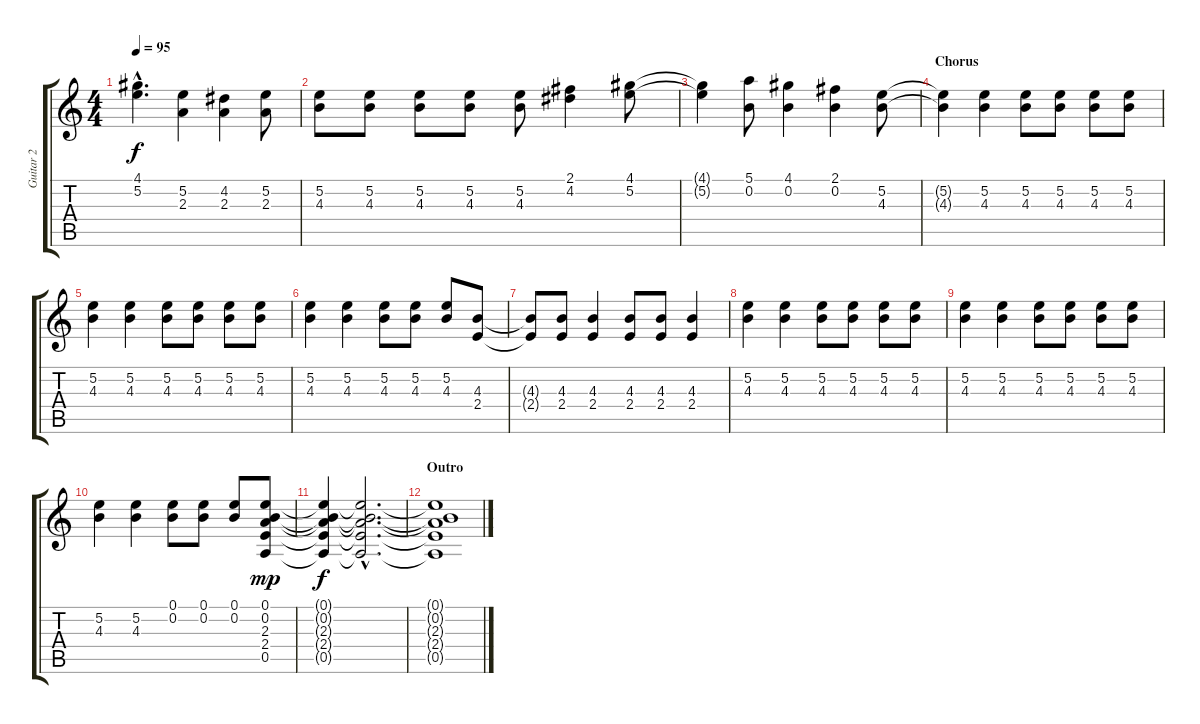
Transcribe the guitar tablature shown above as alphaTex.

\track ("Guitar 2" "Guitar 2") {instrument electricguitarjazz}
\staff {score tabs}
\tuning (E4 B3 G3 D3 A2 E2) {hide}
\ts (4 4)
\tempo 95
\clef g2
\ks c
(4.1{hac t} 5.2{hac t}).4{d dy f volume 13 instrument overdrivenguitar} (5.2 2.3).4 (4.2 2.3).4 (5.2 2.3).8 |
(5.2 4.3).8 (5.2 4.3).8 (5.2 4.3).8 (5.2 4.3).8 (5.2 4.3).8 (2.1 4.2).4 (4.1 5.2).8 |
(4.1{t} 5.2{t}).4 (5.1 0.2).8 (4.1 0.2).4 (2.1 0.2).4 (5.2 4.3).8 |
\section ("" "Chorus")
(5.2{t} 4.3{t}).4{volume 13 instrument overdrivenguitar} (5.2 4.3).4 (5.2 4.3).8 (5.2 4.3).8 (5.2 4.3).8 (5.2 4.3).8 |
(5.2 4.3).4 (5.2 4.3).4 (5.2 4.3).8 (5.2 4.3).8 (5.2 4.3).8 (5.2 4.3).8 |
(5.2 4.3).4{volume 13 instrument overdrivenguitar} (5.2 4.3).4 (5.2 4.3).8 (5.2 4.3).8 (5.2 4.3).8 (4.3 2.4).8 |
(4.3{t} 2.4{t}).8 (4.3 2.4).8 (4.3 2.4).4 (4.3 2.4).8 (4.3 2.4).8 (4.3 2.4).4 |
(5.2 4.3).4{volume 13 instrument overdrivenguitar} (5.2 4.3).4 (5.2 4.3).8 (5.2 4.3).8 (5.2 4.3).8 (5.2 4.3).8 |
(5.2 4.3).4 (5.2 4.3).4 (5.2 4.3).8 (5.2 4.3).8 (5.2 4.3).8 (5.2 4.3).8 |
(5.2 4.3).4{volume 13 instrument overdrivenguitar} (5.2 4.3).4 (0.1 0.2).8 (0.1 0.2).8 (0.1 0.2).8 (0.1 0.2 2.3 2.4 0.5).8{dy mp} |
(0.1{t} 0.2{t} 2.3{t} 2.4{t} 0.5{t}).4{dy f volume 0} (0.1{hac t} 0.2{hac t} 2.3{hac t} 2.4{hac t} 0.5{hac t}).2{d} |
\section ("" "Outro")
(0.1{t} 0.2{t} 2.3{t} 2.4{t} 0.5{t}).1
